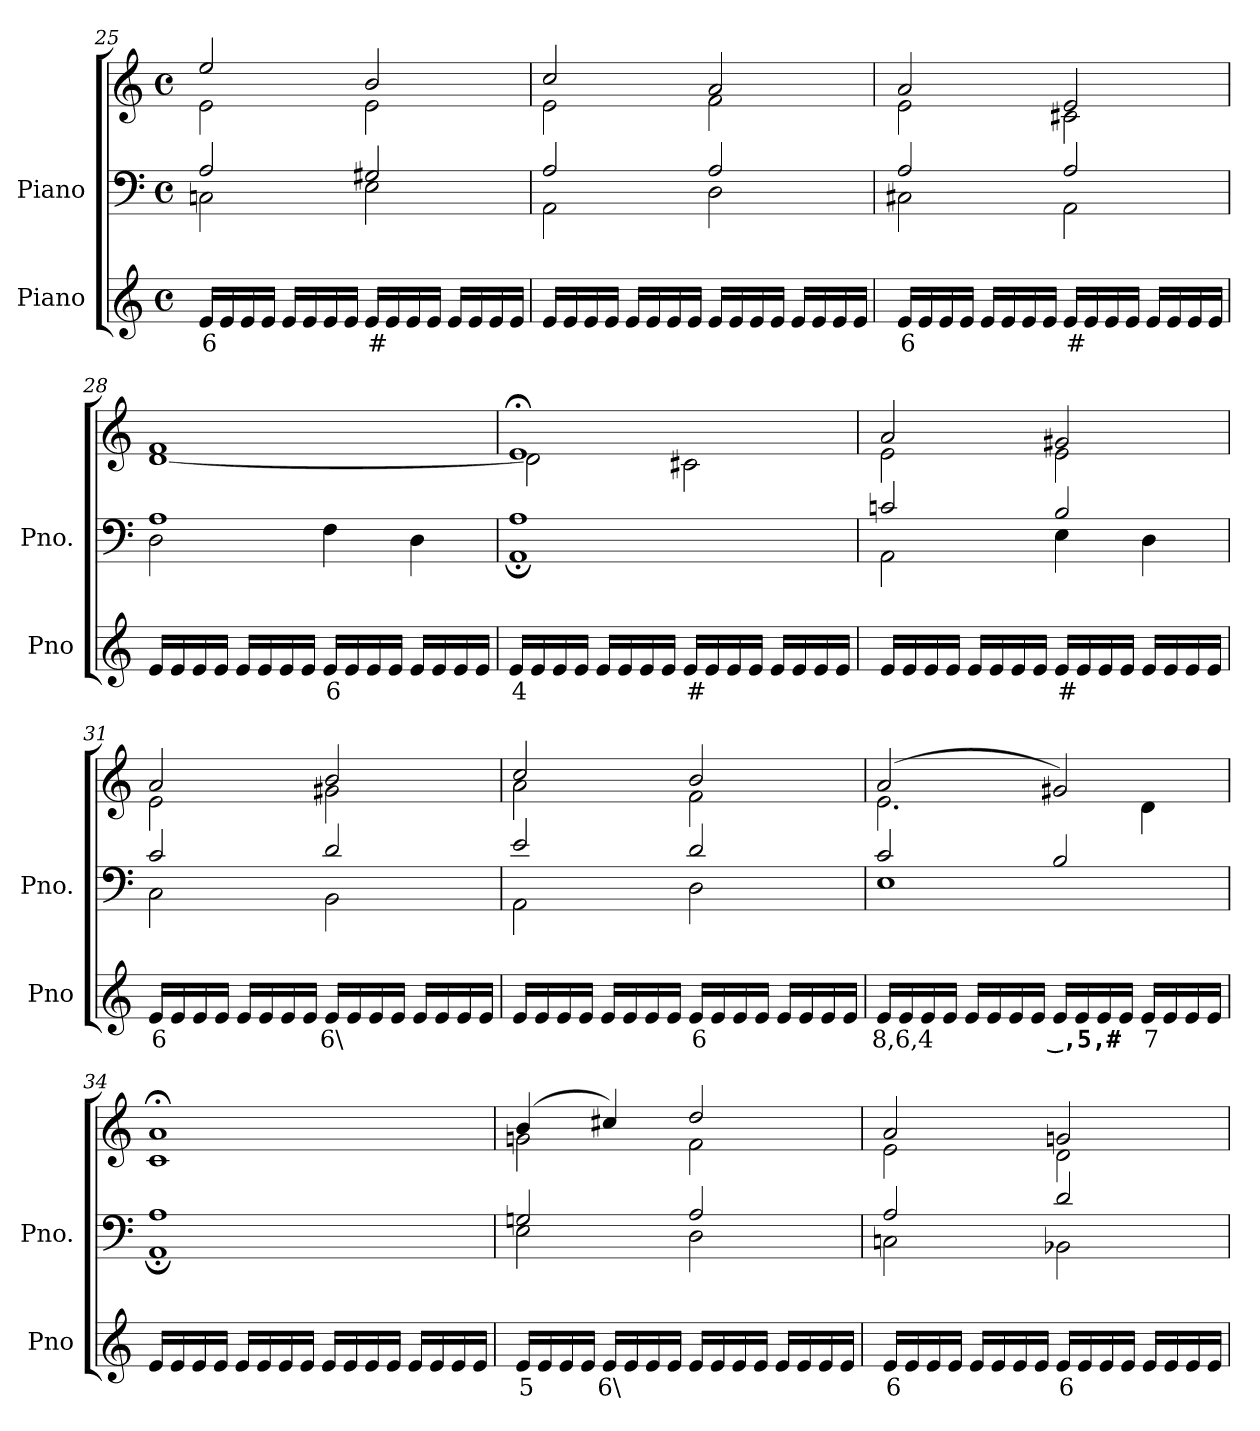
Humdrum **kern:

**kern	**text	**kern	**kern
*part2	*part2	*part1	*part1
*staff3	*staff3	*staff2	*staff1
*I"Piano	*	*I"Piano	*
*I'Pno	*	*I'Pno.	*
*clefG2	*	*clefF4	*clefG2
*k[]	*	*k[]	*k[]
*M4/4	*	*M4/4	*M4/4
*met(c)	*	*met(c)	*met(c)
=25	=25	=25	=25
!	!LO:LY:b	!	!
*	*	*^	*^
16e/LL	6	2A/	2Cn\	2ee/	2e\
16e/	.	.	.	.	.
16e/	.	.	.	.	.
16e/JJ	.	.	.	.	.
16e/LL	.	.	.	.	.
16e/	.	.	.	.	.
16e/	.	.	.	.	.
16e/JJ	.	.	.	.	.
!	!LO:LY:b	!	!	!	!
16e/LL	#	2G#X/	2E\	2b/	2e\
16e/	.	.	.	.	.
16e/	.	.	.	.	.
16e/JJ	.	.	.	.	.
16e/LL	.	.	.	.	.
16e/	.	.	.	.	.
16e/	.	.	.	.	.
16e/JJ	.	.	.	.	.
=26	=26	=26	=26	=26	=26
16e/LL	.	2A/	2AA\	2cc/	2e\
16e/	.	.	.	.	.
16e/	.	.	.	.	.
16e/JJ	.	.	.	.	.
16e/LL	.	.	.	.	.
16e/	.	.	.	.	.
16e/	.	.	.	.	.
16e/JJ	.	.	.	.	.
16e/LL	.	2A/	2D\	2a/	2f\
16e/	.	.	.	.	.
16e/	.	.	.	.	.
16e/JJ	.	.	.	.	.
16e/LL	.	.	.	.	.
16e/	.	.	.	.	.
16e/	.	.	.	.	.
16e/JJ	.	.	.	.	.
=27	=27	=27	=27	=27	=27
!	!LO:LY:b	!	!	!	!
16e/LL	6	2A/	2C#X\	2a/	2e\
16e/	.	.	.	.	.
16e/	.	.	.	.	.
16e/JJ	.	.	.	.	.
16e/LL	.	.	.	.	.
16e/	.	.	.	.	.
16e/	.	.	.	.	.
16e/JJ	.	.	.	.	.
!	!LO:LY:b	!	!	!	!
16e/LL	#	2A/	2AA\	2e/	2c#X\
16e/	.	.	.	.	.
16e/	.	.	.	.	.
16e/JJ	.	.	.	.	.
16e/LL	.	.	.	.	.
16e/	.	.	.	.	.
16e/	.	.	.	.	.
16e/JJ	.	.	.	.	.
=28	=28	=28	=28	=28	=28
16e/LL	.	1A	2D\	1f	[1d
16e/	.	.	.	.	.
16e/	.	.	.	.	.
16e/JJ	.	.	.	.	.
16e/LL	.	.	.	.	.
16e/	.	.	.	.	.
16e/	.	.	.	.	.
16e/JJ	.	.	.	.	.
!	!LO:LY:b	!	!	!	!
16e/LL	6	.	4F\	.	.
16e/	.	.	.	.	.
16e/	.	.	.	.	.
16e/JJ	.	.	.	.	.
16e/LL	.	.	4D\	.	.
16e/	.	.	.	.	.
16e/	.	.	.	.	.
16e/JJ	.	.	.	.	.
=29	=29	=29	=29	=29	=29
!	!LO:LY:b	!	!	!	!
16e/LL	4	1A	1AA;	1e;<	2d\]
16e/	.	.	.	.	.
16e/	.	.	.	.	.
16e/JJ	.	.	.	.	.
16e/LL	.	.	.	.	.
16e/	.	.	.	.	.
16e/	.	.	.	.	.
16e/JJ	.	.	.	.	.
!	!LO:LY:b	!	!	!	!
16e/LL	#	.	.	.	2c#X\
16e/	.	.	.	.	.
16e/	.	.	.	.	.
16e/JJ	.	.	.	.	.
16e/LL	.	.	.	.	.
16e/	.	.	.	.	.
16e/	.	.	.	.	.
16e/JJ	.	.	.	.	.
=30	=30	=30	=30	=30	=30
16e/LL	.	2cn/	2AA\	2a/	2e\
16e/	.	.	.	.	.
16e/	.	.	.	.	.
16e/JJ	.	.	.	.	.
16e/LL	.	.	.	.	.
16e/	.	.	.	.	.
16e/	.	.	.	.	.
16e/JJ	.	.	.	.	.
!	!LO:LY:b	!	!	!	!
16e/LL	#	2B/	4E\	2g#X/	2e\
16e/	.	.	.	.	.
16e/	.	.	.	.	.
16e/JJ	.	.	.	.	.
!	!LO:LY:b	!	!	!	!
16e/LL	_	.	4D\	.	.
16e/	.	.	.	.	.
16e/	.	.	.	.	.
16e/JJ	.	.	.	.	.
=31	=31	=31	=31	=31	=31
!	!LO:LY:b	!	!	!	!
16e/LL	6	2c/	2C\	2a/	2e\
16e/	.	.	.	.	.
16e/	.	.	.	.	.
16e/JJ	.	.	.	.	.
16e/LL	.	.	.	.	.
16e/	.	.	.	.	.
16e/	.	.	.	.	.
16e/JJ	.	.	.	.	.
!	!LO:LY:b	!	!	!	!
16e/LL	6\	2d/	2BB\	2b/	2g#X\
16e/	.	.	.	.	.
16e/	.	.	.	.	.
16e/JJ	.	.	.	.	.
16e/LL	.	.	.	.	.
16e/	.	.	.	.	.
16e/	.	.	.	.	.
16e/JJ	.	.	.	.	.
=32	=32	=32	=32	=32	=32
16e/LL	.	2e/	2AA\	2cc/	2a\
16e/	.	.	.	.	.
16e/	.	.	.	.	.
16e/JJ	.	.	.	.	.
16e/LL	.	.	.	.	.
16e/	.	.	.	.	.
16e/	.	.	.	.	.
16e/JJ	.	.	.	.	.
!	!LO:LY:b	!	!	!	!
16e/LL	6	2d/	2D\	2b/	2f\
16e/	.	.	.	.	.
16e/	.	.	.	.	.
16e/JJ	.	.	.	.	.
16e/LL	.	.	.	.	.
16e/	.	.	.	.	.
16e/	.	.	.	.	.
16e/JJ	.	.	.	.	.
=33	=33	=33	=33	=33	=33
!	!LO:LY:b	!	!	!	!
16e/LL	8,6,4	2c/	1E	(>2a/	2.e\
16e/	.	.	.	.	.
16e/	.	.	.	.	.
16e/JJ	.	.	.	.	.
16e/LL	.	.	.	.	.
16e/	.	.	.	.	.
16e/	.	.	.	.	.
16e/JJ	.	.	.	.	.
!	!LO:LY:b	!	!	!	!
16e/LL	_,5,#	2B/	.	2g#X/)	.
16e/	.	.	.	.	.
16e/	.	.	.	.	.
16e/JJ	.	.	.	.	.
!	!LO:LY:b	!	!	!	!
16e/LL	7	.	.	.	4d\
16e/	.	.	.	.	.
16e/	.	.	.	.	.
16e/JJ	.	.	.	.	.
=34	=34	=34	=34	=34	=34
16e/LL	.	1A	1AA;	1a;<	1c
16e/	.	.	.	.	.
16e/	.	.	.	.	.
16e/JJ	.	.	.	.	.
16e/LL	.	.	.	.	.
16e/	.	.	.	.	.
16e/	.	.	.	.	.
16e/JJ	.	.	.	.	.
16e/LL	.	.	.	.	.
16e/	.	.	.	.	.
16e/	.	.	.	.	.
16e/JJ	.	.	.	.	.
16e/LL	.	.	.	.	.
16e/	.	.	.	.	.
16e/	.	.	.	.	.
16e/JJ	.	.	.	.	.
=35	=35	=35	=35	=35	=35
!	!LO:LY:b	!	!	!	!
16e/LL	5	2Gn/	2E\	(>4b/	2gn\
16e/	.	.	.	.	.
16e/	.	.	.	.	.
16e/JJ	.	.	.	.	.
!	!LO:LY:b	!	!	!	!
16e/LL	6\	.	.	4cc#X/)	.
16e/	.	.	.	.	.
16e/	.	.	.	.	.
16e/JJ	.	.	.	.	.
16e/LL	.	2A/	2D\	2dd/	2f\
16e/	.	.	.	.	.
16e/	.	.	.	.	.
16e/JJ	.	.	.	.	.
16e/LL	.	.	.	.	.
16e/	.	.	.	.	.
16e/	.	.	.	.	.
16e/JJ	.	.	.	.	.
=36	=36	=36	=36	=36	=36
!	!LO:LY:b	!	!	!	!
16e/LL	6	2A/	2Cn\	2a/	2e\
16e/	.	.	.	.	.
16e/	.	.	.	.	.
16e/JJ	.	.	.	.	.
16e/LL	.	.	.	.	.
16e/	.	.	.	.	.
16e/	.	.	.	.	.
16e/JJ	.	.	.	.	.
!	!LO:LY:b	!	!	!	!
16e/LL	6	2d/	2BB-X\	2gn/	2d\
16e/	.	.	.	.	.
16e/	.	.	.	.	.
16e/JJ	.	.	.	.	.
16e/LL	.	.	.	.	.
16e/	.	.	.	.	.
16e/	.	.	.	.	.
16e/JJ	.	.	.	.	.
*	*	*v	*v	*	*
*	*	*	*v	*v
=	=	=	=
*-	*-	*-	*-
